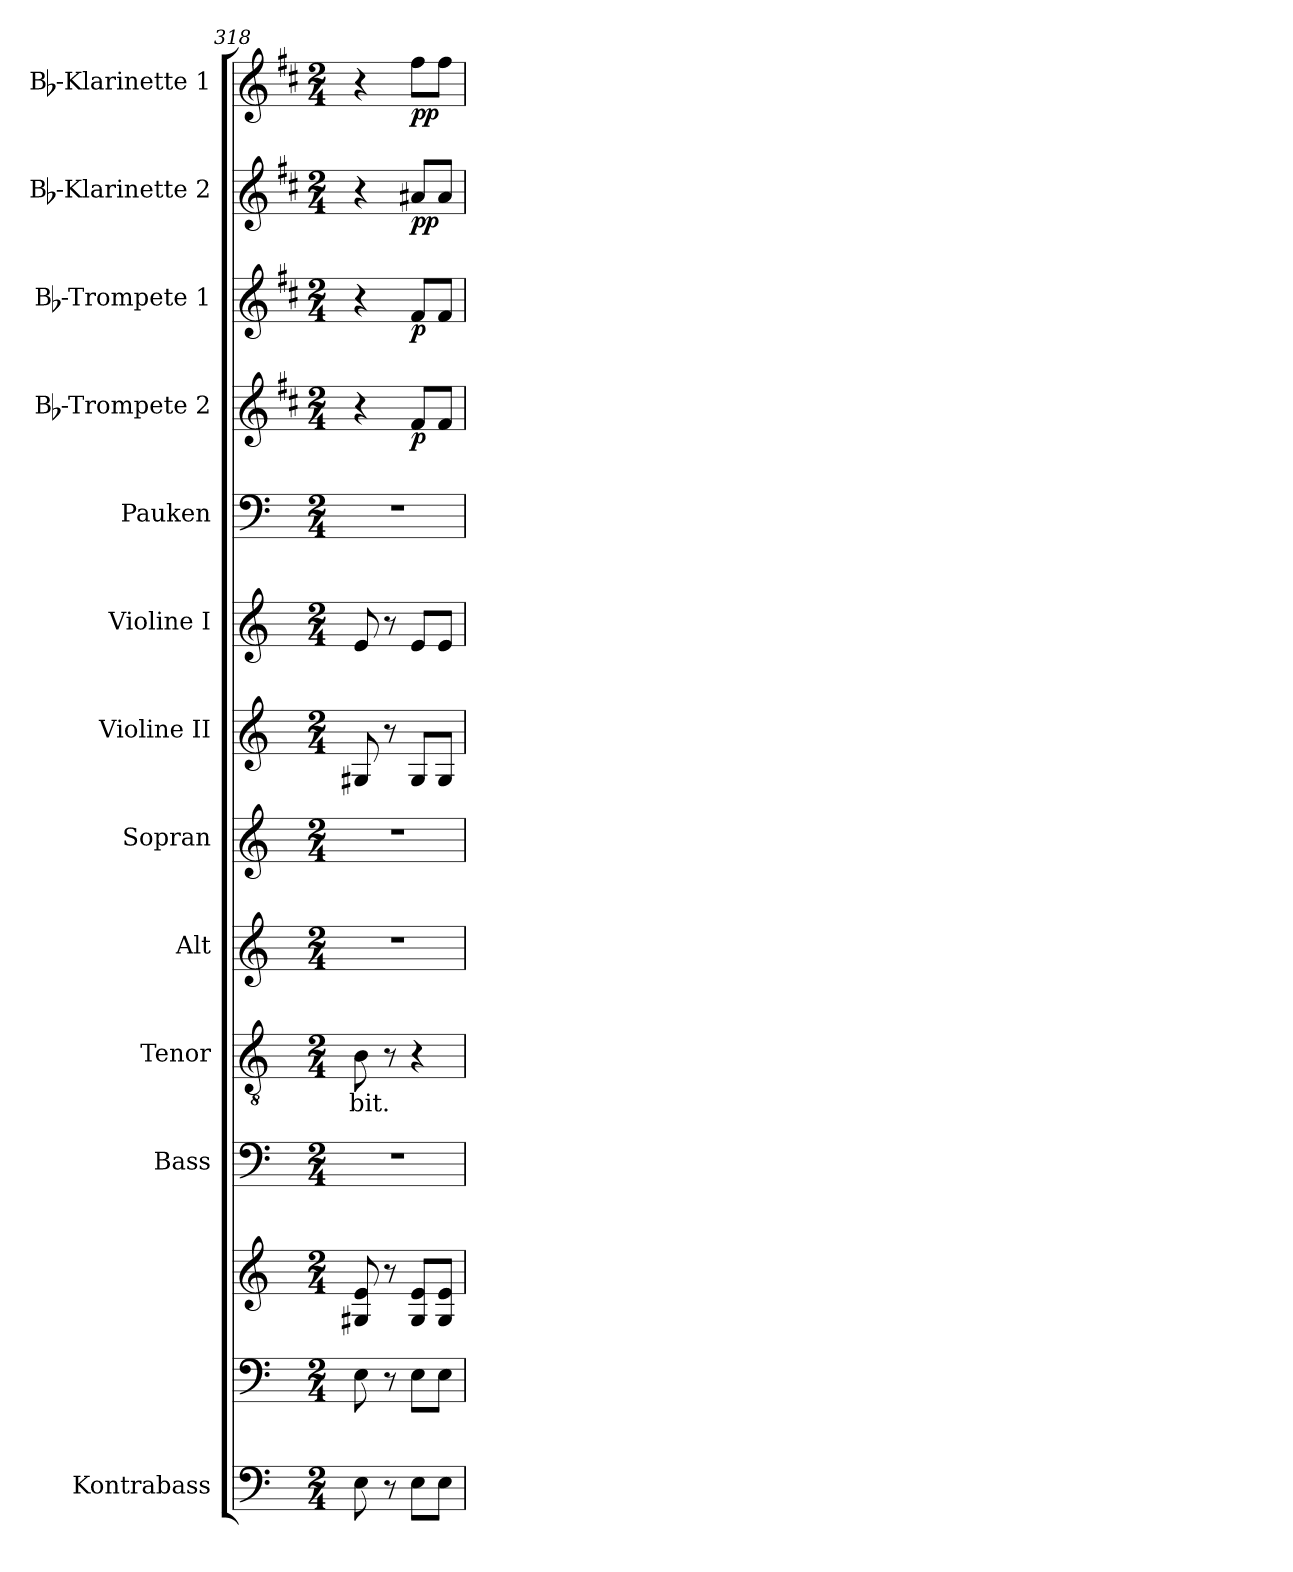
**kern	**kern	**kern	**kern	**kern	**text	**kern	**kern	**kern	**kern	**kern	**kern	**dynam	**kern	**dynam	**kern	**dynam	**kern	**dynam
*part13	*part12	*part12	*part11	*part10	*part10	*part9	*part8	*part7	*part6	*part5	*part4	*part4	*part3	*part3	*part2	*part2	*part1	*part1
*staff14	*staff13	*staff12	*staff11	*staff10	*staff10	*staff9	*staff8	*staff7	*staff6	*staff5	*staff4	*staff4	*staff3	*staff3	*staff2	*staff2	*staff1	*staff1
*I"Kontrabass	*	*	*I"Bass	*I"Tenor	*	*I"Alt	*I"Sopran	*I"Violine II	*I"Violine I	*I"Pauken	*I"Bb-Trompete 2	*	*I"Bb-Trompete 1	*	*I"Bb-Klarinette 2	*	*I"Bb-Klarinette 1	*
*I'Kb.	*	*	*I'B.	*I'T.	*	*I'A.	*I'S.	*I'Vl. II	*I'Vl. I	*I'Pk.	*I'Bb Trp. 2	*	*I'Bb Trp. 1	*	*I'Bb Kl. 2	*	*I'Bb Kl. 1	*
*clefF4	*clefF4	*clefG2	*clefF4	*clefGv2	*	*clefG2	*clefG2	*clefG2	*clefG2	*clefF4	*clefG2	*	*clefG2	*	*clefG2	*	*clefG2	*
*ITrd7c12	*	*	*	*	*	*	*	*	*	*	*ITrd1c2	*	*ITrd1c2	*	*ITrd1c2	*	*ITrd1c2	*
*k[]	*k[]	*k[]	*k[]	*k[]	*	*k[]	*k[]	*k[]	*k[]	*k[]	*k[]	*	*k[]	*	*k[]	*	*k[]	*
*C:	*C:	*C:	*C:	*C:	*	*C:	*C:	*C:	*C:	*C:	*C:	*	*C:	*	*C:	*	*C:	*
*M2/4	*M2/4	*M2/4	*M2/4	*M2/4	*	*M2/4	*M2/4	*M2/4	*M2/4	*M2/4	*M2/4	*	*M2/4	*	*M2/4	*	*M2/4	*
=318	=318	=318	=318	=318	=318	=318	=318	=318	=318	=318	=318	=318	=318	=318	=318	=318	=318	=318
!	!	!	!	!	!LO:LY:b	!	!	!	!	!	!	!	!	!	!	!	!	!
8EE\	8E\	8G#X/ 8e/	2r	8B\	-bit.	2r	2r	8G#X/	8e/	2r	4r	.	4r	.	4r	.	4r	.
8r	8r	8r	.	8r	.	.	.	8r	8r	.	.	.	.	.	.	.	.	.
!	!	!	!	!	!	!	!	!	!	!	!	!LO:DY:b	!	!LO:DY:b	!	!LO:DY:b	!	!LO:DY:b
8EE\L	8E\L	8G#/ 8e/L	.	4r	.	.	.	8G#/L	8e/L	.	8e/L	p	8e/L	p	8g#X/L	pp	8ee\L	pp
8EE\J	8E\J	8G#/ 8e/J	.	.	.	.	.	8G#/J	8e/J	.	8e/J	.	8e/J	.	8g#/J	.	8ee\J	.
=	=	=	=	=	=	=	=	=	=	=	=	=	=	=	=	=	=	=
*-	*-	*-	*-	*-	*-	*-	*-	*-	*-	*-	*-	*-	*-	*-	*-	*-	*-	*-
